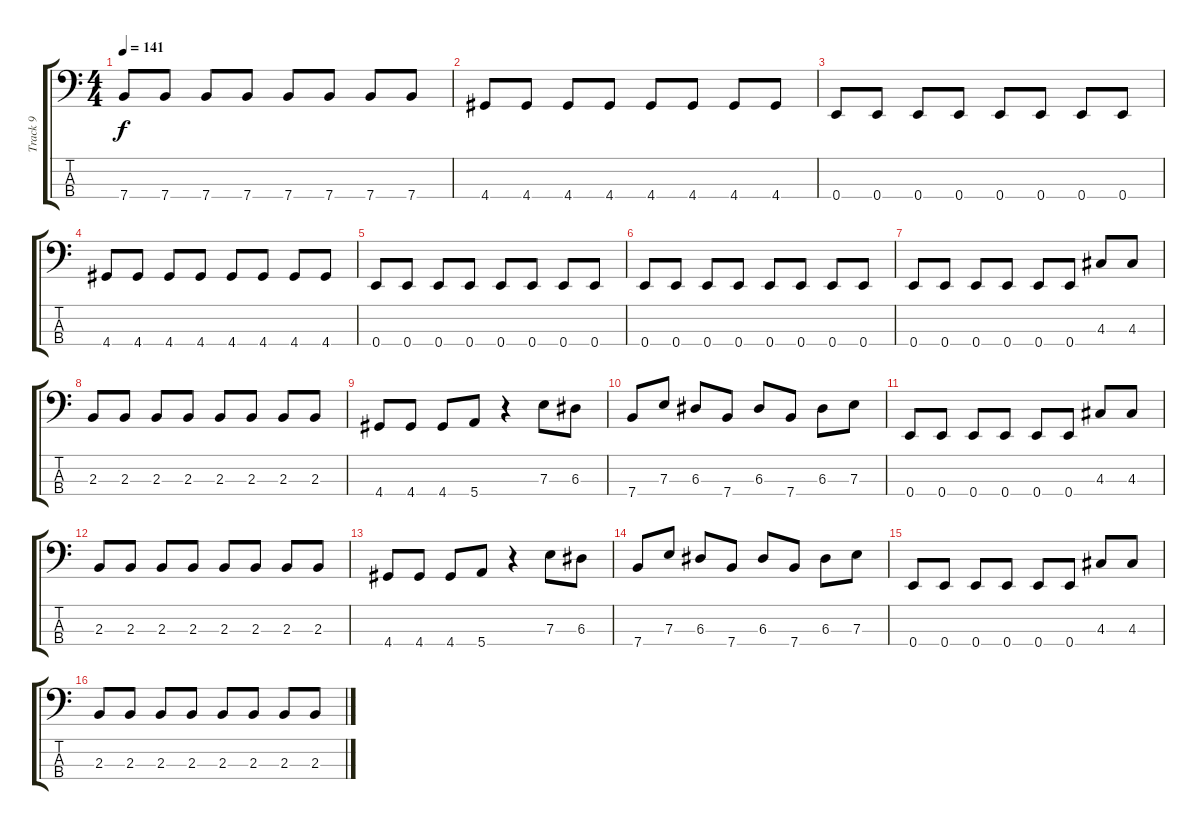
\track ("Track 9" "Track 9") {instrument electricbasspick}
\staff {score tabs}
\tuning (G2 D2 A1 E1) {hide}
\ts (4 4)
\tempo 141
\clef f4
\ks c
7.4.8{dy f} 7.4.8 7.4.8 7.4.8 7.4.8 7.4.8 7.4.8 7.4.8 |
4.4.8 4.4.8 4.4.8 4.4.8 4.4.8 4.4.8 4.4.8 4.4.8 |
0.4.8 0.4.8 0.4.8 0.4.8 0.4.8 0.4.8 0.4.8 0.4.8 |
4.4.8 4.4.8 4.4.8 4.4.8 4.4.8 4.4.8 4.4.8 4.4.8 |
0.4.8 0.4.8 0.4.8 0.4.8 0.4.8 0.4.8 0.4.8 0.4.8 |
0.4.8 0.4.8 0.4.8 0.4.8 0.4.8 0.4.8 0.4.8 0.4.8 |
0.4.8 0.4.8 0.4.8 0.4.8 0.4.8 0.4.8 4.3.8 4.3.8 |
2.3.8 2.3.8 2.3.8 2.3.8 2.3.8 2.3.8 2.3.8 2.3.8 |
4.4.8 4.4.8 4.4.8 5.4.8 r.4 7.3.8 6.3.8 |
7.4.8 7.3.8 6.3.8 7.4.8 6.3.8 7.4.8 6.3.8 7.3.8 |
0.4.8 0.4.8 0.4.8 0.4.8 0.4.8 0.4.8 4.3.8 4.3.8 |
2.3.8 2.3.8 2.3.8 2.3.8 2.3.8 2.3.8 2.3.8 2.3.8 |
4.4.8 4.4.8 4.4.8 5.4.8 r.4 7.3.8 6.3.8 |
7.4.8 7.3.8 6.3.8 7.4.8 6.3.8 7.4.8 6.3.8 7.3.8 |
0.4.8 0.4.8 0.4.8 0.4.8 0.4.8 0.4.8 4.3.8 4.3.8 |
2.3.8 2.3.8 2.3.8 2.3.8 2.3.8 2.3.8 2.3.8 2.3.8
